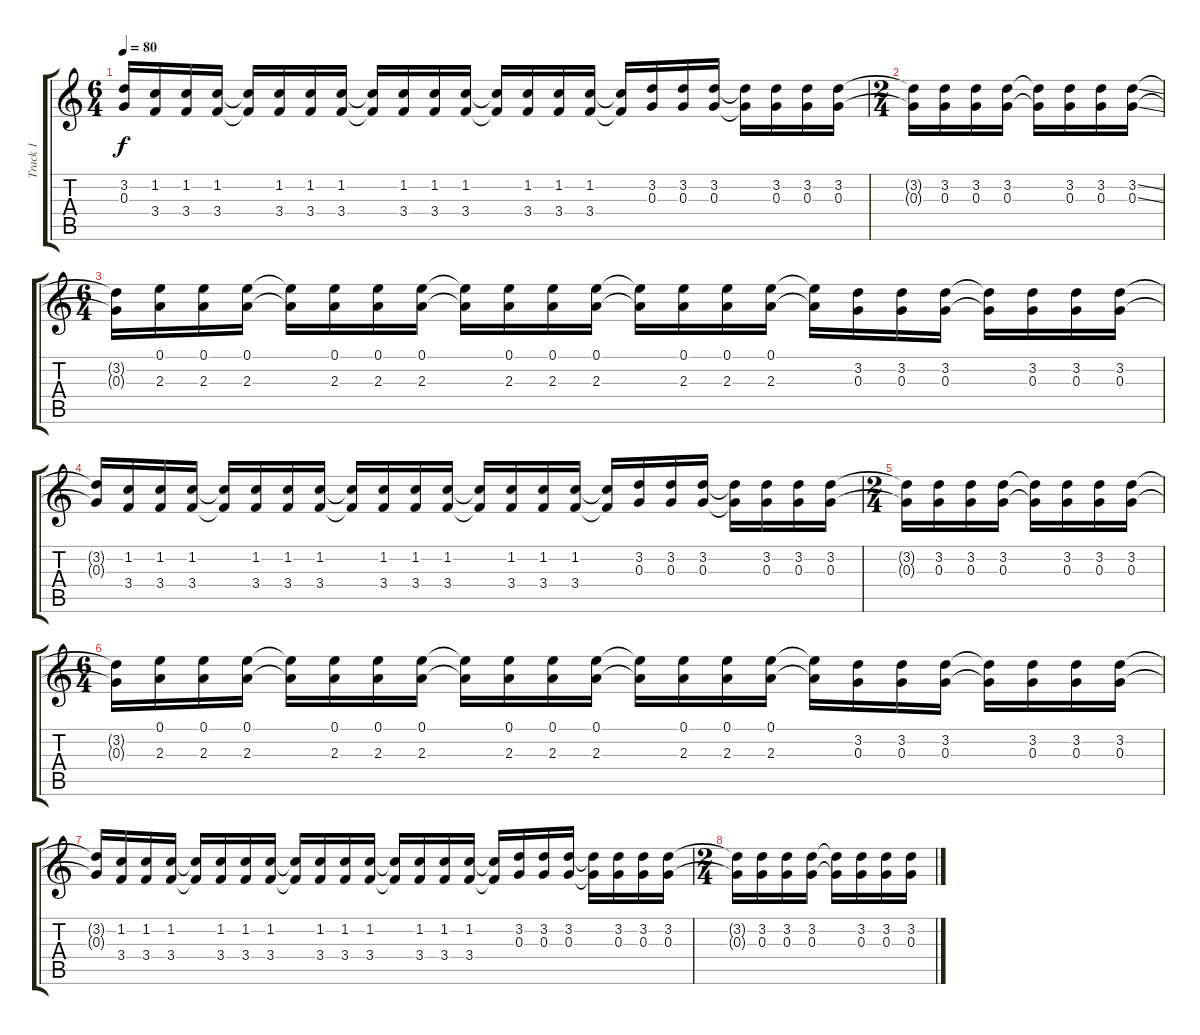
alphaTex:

\track ("Track 1" "Track 1") {instrument acousticguitarsteel}
\staff {score tabs}
\tuning (E4 B3 G3 D3 A2 E2) {hide}
\ts (6 4)
\tempo 80
\clef g2
\ks c
(3.2{t} 0.3{t}).16{dy f} (1.2 3.4).16 (1.2 3.4).16 (1.2 3.4).16 (1.2{t} 3.4{t}).16 (1.2 3.4).16 (1.2 3.4).16 (1.2 3.4).16 (1.2{t} 3.4{t}).16 (1.2 3.4).16 (1.2 3.4).16 (1.2 3.4).16 (1.2{t} 3.4{t}).16 (1.2 3.4).16 (1.2 3.4).16 (1.2 3.4).16 (1.2{t} 3.4{t}).16 (3.2 0.3).16 (3.2 0.3).16 (3.2 0.3).16 (3.2{t} 0.3{t}).16 (3.2 0.3).16 (3.2 0.3).16 (3.2 0.3).16 |
\ts (2 4)
(3.2{t} 0.3{t}).16 (3.2 0.3).16 (3.2 0.3).16 (3.2 0.3).16 (3.2{t} 0.3{t}).16 (3.2 0.3).16 (3.2 0.3).16 (3.2{ss} 0.3{ss}).16 |
\ts (6 4)
(3.2{t} 0.3{t}).16 (0.1 2.3).16 (0.1 2.3).16 (0.1 2.3).16 (0.1{t} 2.3{t}).16 (0.1 2.3).16 (0.1 2.3).16 (0.1 2.3).16 (0.1{t} 2.3{t}).16 (0.1 2.3).16 (0.1 2.3).16 (0.1 2.3).16 (0.1{t} 2.3{t}).16 (0.1 2.3).16 (0.1 2.3).16 (0.1 2.3).16 (0.1{t} 2.3{t}).16 (3.2 0.3).16 (3.2 0.3).16 (3.2 0.3).16 (3.2{t} 0.3{t}).16 (3.2 0.3).16 (3.2 0.3).16 (3.2 0.3).16 |
(3.2{t} 0.3{t}).16 (1.2 3.4).16 (1.2 3.4).16 (1.2 3.4).16 (1.2{t} 3.4{t}).16 (1.2 3.4).16 (1.2 3.4).16 (1.2 3.4).16 (1.2{t} 3.4{t}).16 (1.2 3.4).16 (1.2 3.4).16 (1.2 3.4).16 (1.2{t} 3.4{t}).16 (1.2 3.4).16 (1.2 3.4).16 (1.2 3.4).16 (1.2{t} 3.4{t}).16 (3.2 0.3).16 (3.2 0.3).16 (3.2 0.3).16 (3.2{t} 0.3{t}).16 (3.2 0.3).16 (3.2 0.3).16 (3.2 0.3).16 |
\ts (2 4)
(3.2{t} 0.3{t}).16 (3.2 0.3).16 (3.2 0.3).16 (3.2 0.3).16 (3.2{t} 0.3{t}).16 (3.2 0.3).16 (3.2 0.3).16 (3.2 0.3).16 |
\ts (6 4)
(3.2{t} 0.3{t}).16 (0.1 2.3).16 (0.1 2.3).16 (0.1 2.3).16 (0.1{t} 2.3{t}).16 (0.1 2.3).16 (0.1 2.3).16 (0.1 2.3).16 (0.1{t} 2.3{t}).16 (0.1 2.3).16 (0.1 2.3).16 (0.1 2.3).16 (0.1{t} 2.3{t}).16 (0.1 2.3).16 (0.1 2.3).16 (0.1 2.3).16 (0.1{t} 2.3{t}).16 (3.2 0.3).16 (3.2 0.3).16 (3.2 0.3).16 (3.2{t} 0.3{t}).16 (3.2 0.3).16 (3.2 0.3).16 (3.2 0.3).16 |
(3.2{t} 0.3{t}).16 (1.2 3.4).16 (1.2 3.4).16 (1.2 3.4).16 (1.2{t} 3.4{t}).16 (1.2 3.4).16 (1.2 3.4).16 (1.2 3.4).16 (1.2{t} 3.4{t}).16 (1.2 3.4).16 (1.2 3.4).16 (1.2 3.4).16 (1.2{t} 3.4{t}).16 (1.2 3.4).16 (1.2 3.4).16 (1.2 3.4).16 (1.2{t} 3.4{t}).16 (3.2 0.3).16 (3.2 0.3).16 (3.2 0.3).16 (3.2{t} 0.3{t}).16 (3.2 0.3).16 (3.2 0.3).16 (3.2 0.3).16 |
\ts (2 4)
(3.2{t} 0.3{t}).16 (3.2 0.3).16 (3.2 0.3).16 (3.2 0.3).16 (3.2{t} 0.3{t}).16 (3.2 0.3).16 (3.2 0.3).16 (3.2 0.3).16
